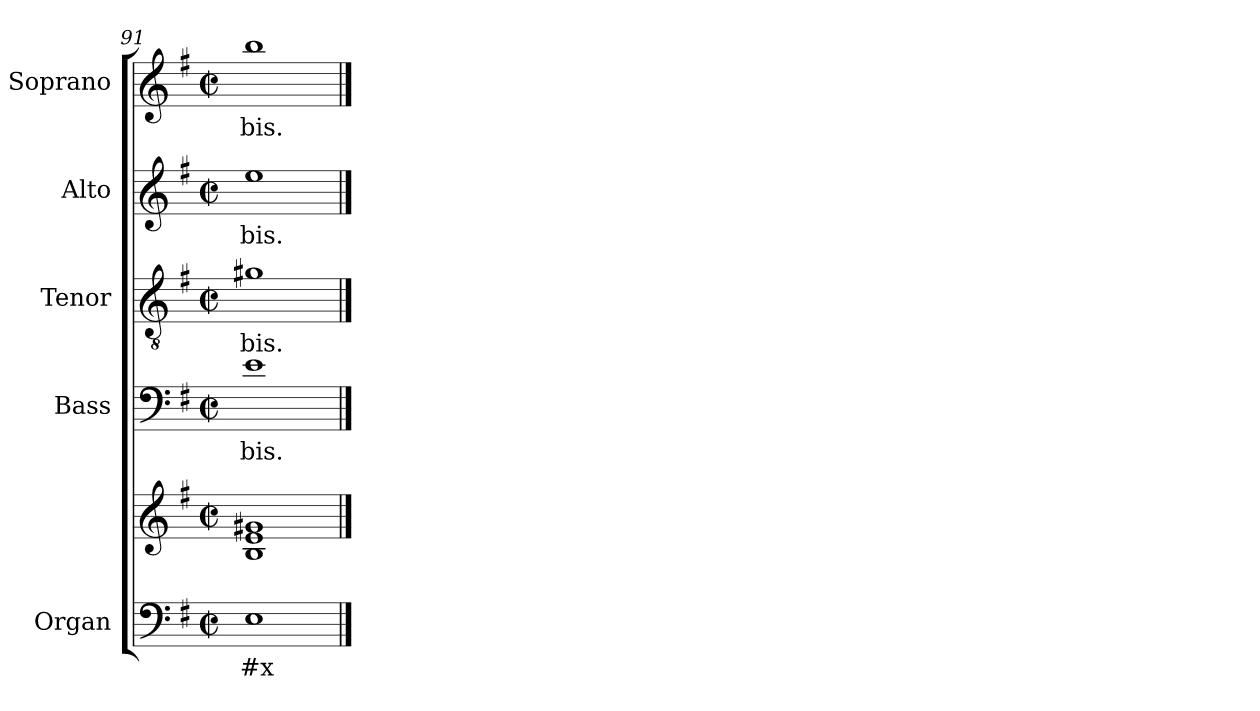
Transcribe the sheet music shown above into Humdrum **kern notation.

**kern	**text	**kern	**kern	**text	**kern	**text	**kern	**text	**kern	**text
*part5	*part5	*part5	*part4	*part4	*part3	*part3	*part2	*part2	*part1	*part1
*staff6	*staff6	*staff5	*staff4	*staff4	*staff3	*staff3	*staff2	*staff2	*staff1	*staff1
*I"Organ	*	*	*I"Bass	*	*I"Tenor	*	*I"Alto	*	*I"Soprano	*
*I'Org.	*	*	*I'B	*	*I'T	*	*I'A	*	*I'S	*
*clefF4	*	*clefG2	*clefF4	*	*clefGv2	*	*clefG2	*	*clefG2	*
*	*	*	*ITrd7c12	*	*ITrd7c12	*	*ITrd7c12	*	*ITrd7c12	*
*k[f#]	*	*k[f#]	*k[f#]	*	*k[f#]	*	*k[f#]	*	*k[f#]	*
*G:	*	*G:	*G:	*	*G:	*	*G:	*	*G:	*
*M2/2	*	*M2/2	*M2/2	*	*M2/2	*	*M2/2	*	*M2/2	*
*met(c|)	*	*met(c|)	*met(c|)	*	*met(c|)	*	*met(c|)	*	*met(c|)	*
=91	=91	=91	=91	=91	=91	=91	=91	=91	=91	=91
!	!LO:LY:b	!	!	!	!	!	!	!	!	!
!	!	!	!	!LO:LY:b	!	!	!	!	!	!
!	!	!	!	!	!	!LO:LY:b	!	!	!	!
!	!	!	!	!	!	!	!	!LO:LY:b	!	!
!	!	!	!	!	!	!	!	!	!	!LO:LY:b
1E	#x	1B! 1e! 1g#X!	1E	-bis.	1G#X	-bis.	1e	-bis.	1b	-bis.
==	==	==	==	==	==	==	==	==	==	==
*-	*-	*-	*-	*-	*-	*-	*-	*-	*-	*-
